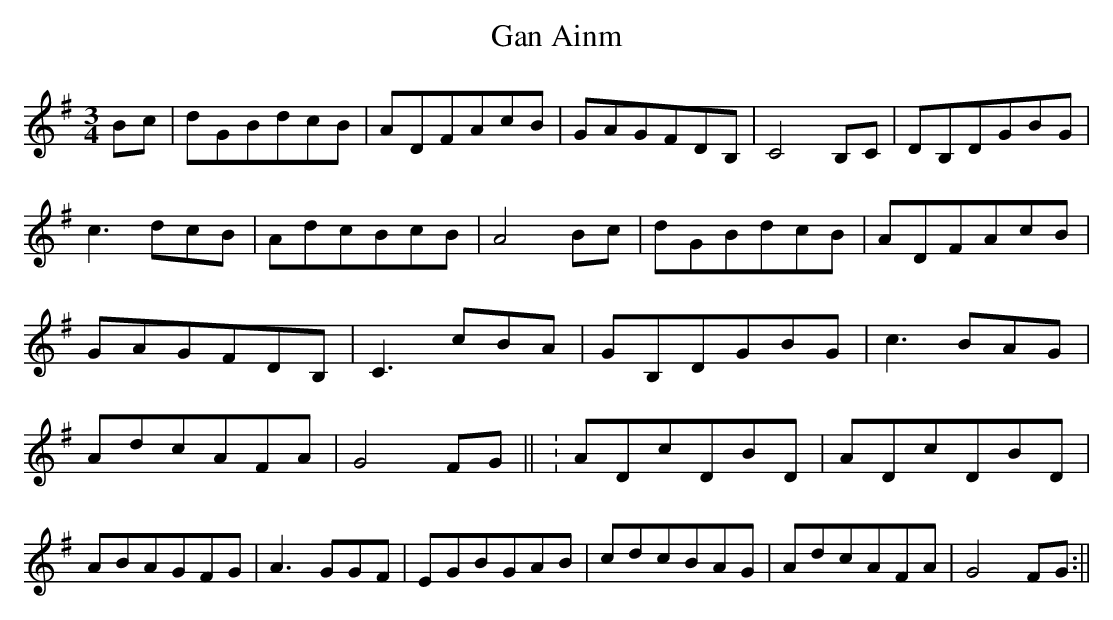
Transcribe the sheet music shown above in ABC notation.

X:1
T:Gan Ainm
M:3/4
L:1/8
K:G
Bc|dGBdcB|ADFAcB|GAGFDB,|C4B,C|\
DB,DGBG|c3dcB|AdcBcB|A4Bc|\
dGBdcB|ADFAcB|GAGFDB,|C3cBA|\
GB,DGBG|c3BAG|AdcAFA|G4 FG||\
:ADcDBD|ADcDBD|ABAGFG|A3GGF|\
EGBGAB|cdcBAG|AdcAFA|G4FG:||
